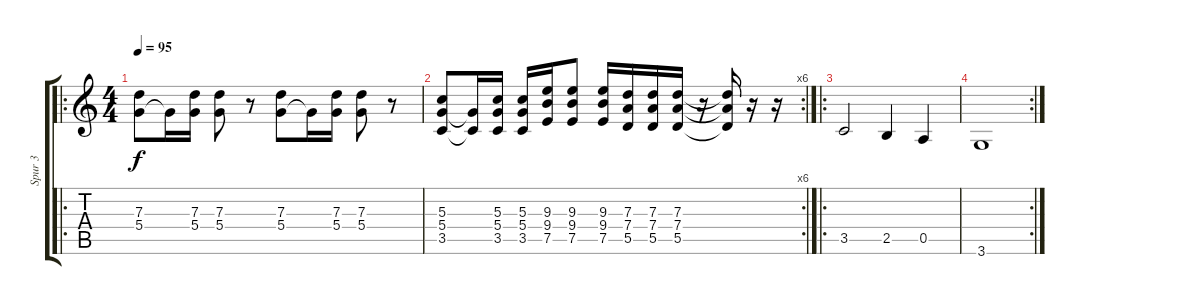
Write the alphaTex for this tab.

\track ("Spur 3" "Spur 3") {instrument electricguitarmuted}
\staff {score tabs}
\tuning (E4 B3 G3 D3 A2 E2) {hide}
\ro
\ts (4 4)
\tempo 95
\clef g2
\ks c
(7.3 5.4).8{dy f} 5.4{t}.16 (7.3 5.4).16 (7.3 5.4).8 r.8 (7.3 5.4).8 5.4{t}.16 (7.3 5.4).16 (7.3 5.4).8 r.8 |
\rc 6
(5.3 5.4 3.5).8 (5.4{t} 3.5{t}).16 (5.3 5.4 3.5).16 (5.3 5.4 3.5).16 (9.3 9.4 7.5).16 (9.3 9.4 7.5).8 (9.3 9.4 7.5).16 (7.3 7.4 5.5).16 (7.3 7.4 5.5).16 (7.3 7.4 5.5).16 r.16 (7.3{t} 7.4{t} 5.5{t}).16 r.16 r.16 |
\ro
3.5.2 2.5.4 0.5.4 |
\rc 2
3.6.1
